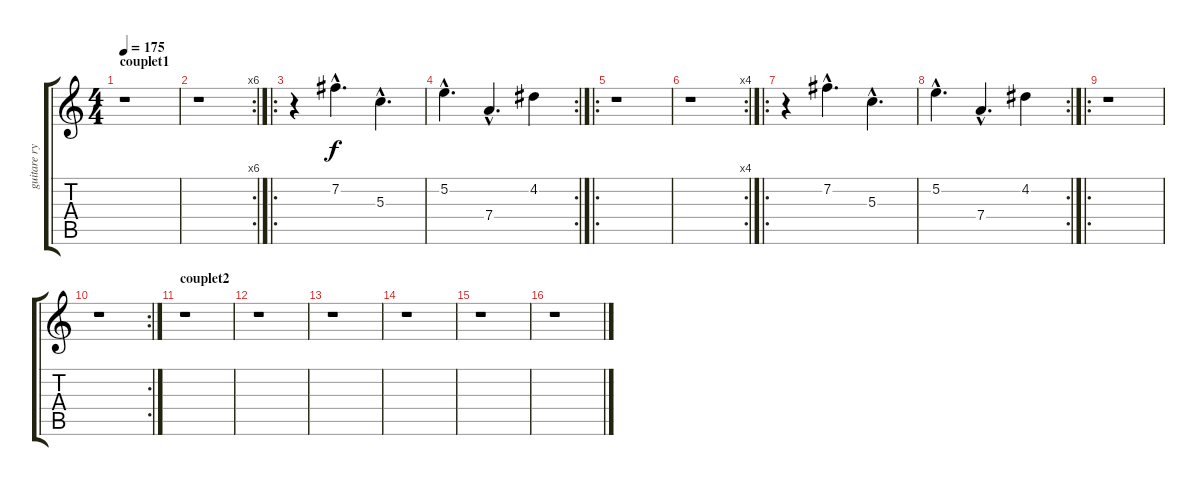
\track ("guitare rythmique2" "guitare ry") {instrument overdrivenguitar}
\staff {score tabs}
\tuning (E4 B3 G3 D3 A2 E2) {hide}
\ts (4 4)
\section ("" "couplet1")
\tempo 175
\clef g2
\ks c
r.1{dy f instrument overdrivenguitar} |
\rc 6
r.1 |
\ro
r.4 7.2{hac}.4{d} 5.3{hac}.4{d} |
\rc 2
5.2{hac}.4{d} 7.4{hac}.4{d} 4.2.4 |
\ro
r.1 |
\rc 4
r.1 |
\ro
r.4 7.2{hac}.4{d} 5.3{hac}.4{d} |
\rc 2
5.2{hac}.4{d} 7.4{hac}.4{d} 4.2.4 |
\ro
r.1 |
\rc 2
r.1 |
\section ("" "couplet2")
r.1 |
r.1 |
r.1 |
r.1 |
r.1 |
r.1
